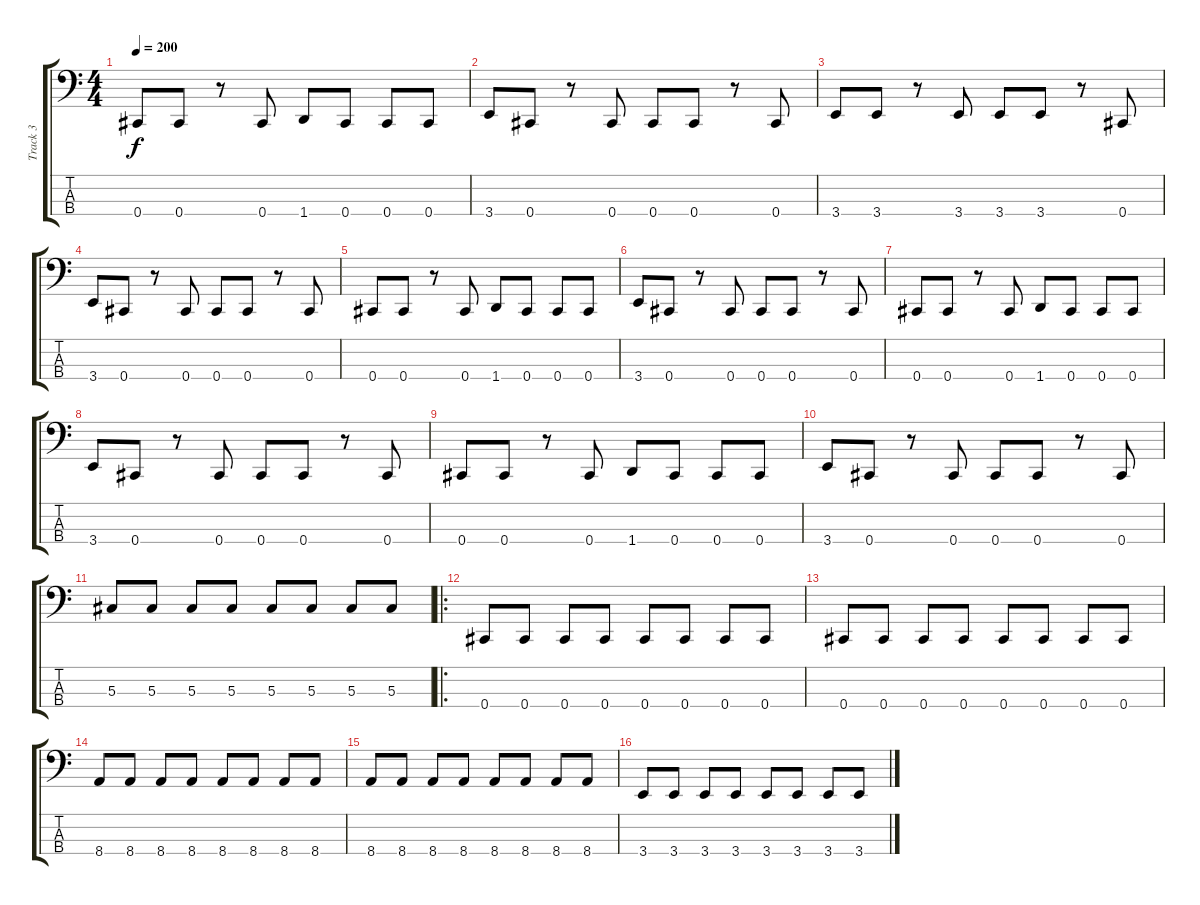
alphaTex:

\track ("Track 3" "Track 3") {instrument electricbassfinger}
\staff {score tabs}
\tuning (Gb2 Db2 Ab1 Db1) {hide}
\ts (4 4)
\tempo 200
\clef f4
\ks c
0.4.8{dy f} 0.4.8 r.8 0.4.8 1.4.8 0.4.8 0.4.8 0.4.8 |
3.4.8 0.4.8 r.8 0.4.8 0.4.8 0.4.8 r.8 0.4.8 |
3.4.8 3.4.8 r.8 3.4.8 3.4.8 3.4.8 r.8 0.4.8 |
3.4.8 0.4.8 r.8 0.4.8 0.4.8 0.4.8 r.8 0.4.8 |
0.4.8 0.4.8 r.8 0.4.8 1.4.8 0.4.8 0.4.8 0.4.8 |
3.4.8 0.4.8 r.8 0.4.8 0.4.8 0.4.8 r.8 0.4.8 |
0.4.8 0.4.8 r.8 0.4.8 1.4.8 0.4.8 0.4.8 0.4.8 |
3.4.8 0.4.8 r.8 0.4.8 0.4.8 0.4.8 r.8 0.4.8 |
0.4.8 0.4.8 r.8 0.4.8 1.4.8 0.4.8 0.4.8 0.4.8 |
3.4.8 0.4.8 r.8 0.4.8 0.4.8 0.4.8 r.8 0.4.8 |
5.3.8 5.3.8 5.3.8 5.3.8 5.3.8 5.3.8 5.3.8 5.3.8 |
\ro
0.4.8 0.4.8 0.4.8 0.4.8 0.4.8 0.4.8 0.4.8 0.4.8 |
0.4.8 0.4.8 0.4.8 0.4.8 0.4.8 0.4.8 0.4.8 0.4.8 |
8.4.8 8.4.8 8.4.8 8.4.8 8.4.8 8.4.8 8.4.8 8.4.8 |
8.4.8 8.4.8 8.4.8 8.4.8 8.4.8 8.4.8 8.4.8 8.4.8 |
3.4.8 3.4.8 3.4.8 3.4.8 3.4.8 3.4.8 3.4.8 3.4.8
